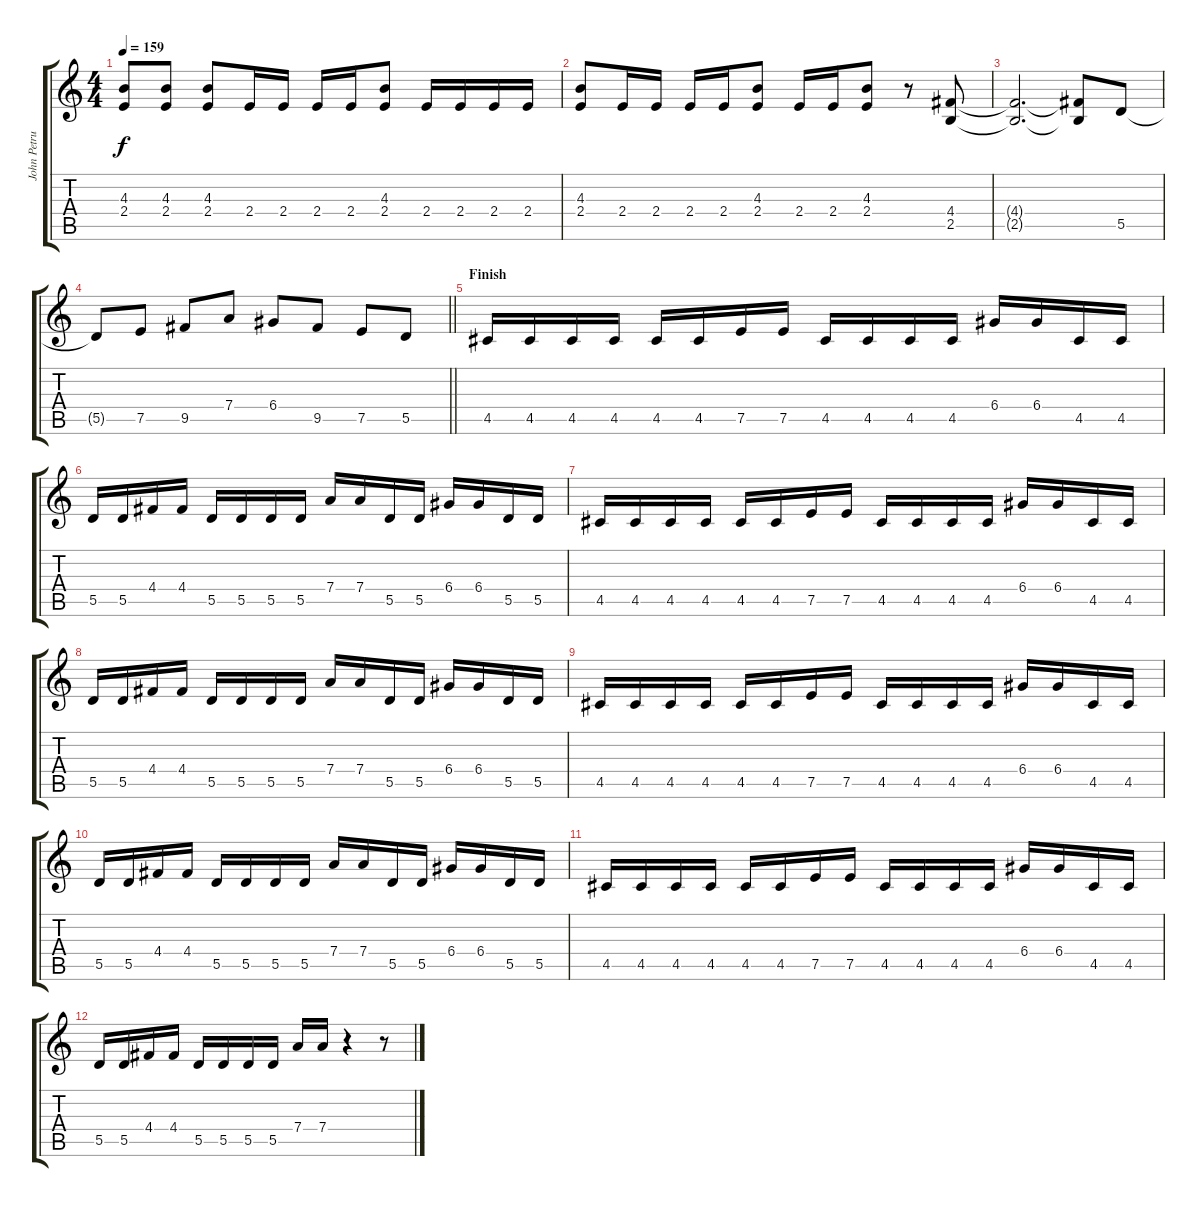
\track ("John Petrucci Lead" "John Petru") {instrument distortionguitar}
\staff {score tabs}
\tuning (E4 B3 G3 D3 A2 E2) {hide}
\ts (4 4)
\tempo 159
\clef g2
\ks c
(4.3{t} 2.4{t}).8{dy f} (4.3 2.4).8 (4.3 2.4).8 2.4.16 2.4.16 2.4.16 2.4.16 (4.3 2.4).8 2.4.16 2.4.16 2.4.16 2.4.16 |
(4.3 2.4).8 2.4.16 2.4.16 2.4.16 2.4.16 (4.3 2.4).8 2.4.16 2.4.16 (4.3 2.4).8 r.8 (4.4 2.5).8 |
(4.4{t} 2.5{t}).2{d} (4.4{t} 2.5{t}).8 5.5.8 |
\barLineRight lightlight
5.5{t}.8 7.5.8 9.5.8 7.4.8 6.4.8 9.5.8 7.5.8 5.5.8 |
\section ("" "Finish")
4.5.16 4.5.16 4.5.16 4.5.16 4.5.16 4.5.16 7.5.16 7.5.16 4.5.16 4.5.16 4.5.16 4.5.16 6.4.16 6.4.16 4.5.16 4.5.16 |
5.5.16 5.5.16 4.4.16 4.4.16 5.5.16 5.5.16 5.5.16 5.5.16 7.4.16 7.4.16 5.5.16 5.5.16 6.4.16 6.4.16 5.5.16 5.5.16 |
4.5.16 4.5.16 4.5.16 4.5.16 4.5.16 4.5.16 7.5.16 7.5.16 4.5.16 4.5.16 4.5.16 4.5.16 6.4.16 6.4.16 4.5.16 4.5.16 |
5.5.16 5.5.16 4.4.16 4.4.16 5.5.16 5.5.16 5.5.16 5.5.16 7.4.16 7.4.16 5.5.16 5.5.16 6.4.16 6.4.16 5.5.16 5.5.16 |
4.5.16 4.5.16 4.5.16 4.5.16 4.5.16 4.5.16 7.5.16 7.5.16 4.5.16 4.5.16 4.5.16 4.5.16 6.4.16 6.4.16 4.5.16 4.5.16 |
5.5.16 5.5.16 4.4.16 4.4.16 5.5.16 5.5.16 5.5.16 5.5.16 7.4.16 7.4.16 5.5.16 5.5.16 6.4.16 6.4.16 5.5.16 5.5.16 |
4.5.16 4.5.16 4.5.16 4.5.16 4.5.16 4.5.16 7.5.16 7.5.16 4.5.16 4.5.16 4.5.16 4.5.16 6.4.16 6.4.16 4.5.16 4.5.16 |
5.5.16 5.5.16 4.4.16 4.4.16 5.5.16 5.5.16 5.5.16 5.5.16 7.4.16 7.4.16 r.4 r.8
